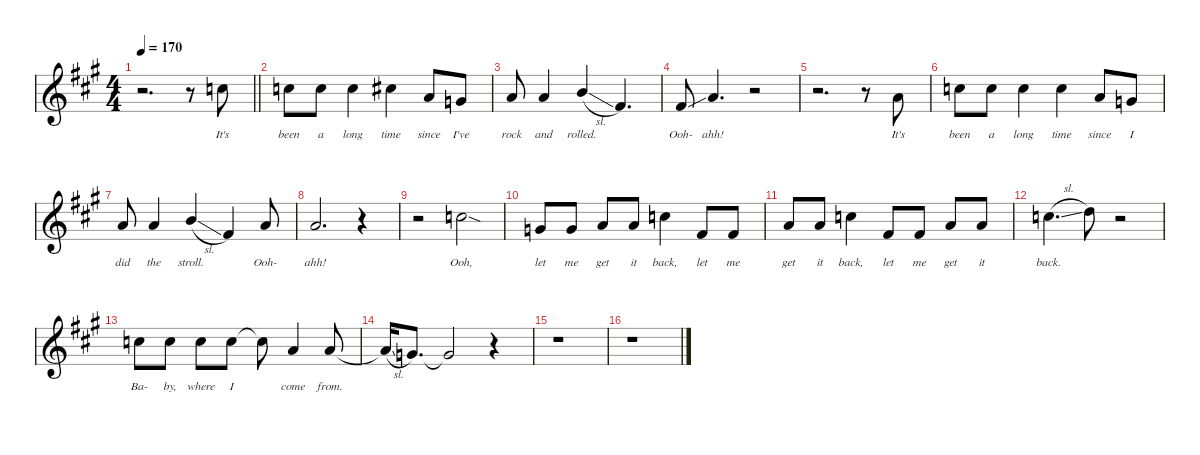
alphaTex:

\defaultSystemsLayout 4
\hideDynamics
\bracketExtendMode nobrackets
\singleTrackTrackNamePolicy hidden
\multiTrackTrackNamePolicy hidden
\firstSystemTrackNameMode fullname
\firstSystemTrackNameOrientation horizontal
\otherSystemsTrackNameOrientation horizontal
\track ("Vocals" "clar.") {defaultSystemsLayout 8 instrument clarinet}
\staff {score}
\tuning (E4 B3 G3 D3 A2 E2)
\ts (4 4)
\tempo 170
\clef g2
\barLineRight lightlight
\ks a
r.2{d dy f beam Down} r.8{beam Down} 13.2{acc forcenatural}.8{lyrics (0 "It's") lyrics (1 "") lyrics (2 "") lyrics (3 "") lyrics (4 "") beam Down} |
13.2{acc forcenatural}.8{lyrics (0 "been") lyrics (1 "") lyrics (2 "") lyrics (3 "") lyrics (4 "") beam Down} 13.2{acc forcenatural}.8{lyrics (0 "a") lyrics (1 "") lyrics (2 "") lyrics (3 "") lyrics (4 "") beam Down} 13.2{acc forcenatural}.4{lyrics (0 "long") lyrics (1 "") lyrics (2 "") lyrics (3 "") lyrics (4 "") beam Down} 14.2{acc #}.4{lyrics (0 "time") lyrics (1 "") lyrics (2 "") lyrics (3 "") lyrics (4 "") beam Down} 14.3{acc forcenatural}.8{lyrics (0 "since") lyrics (1 "") lyrics (2 "") lyrics (3 "") lyrics (4 "") beam Up} 12.3{acc forcenatural}.8{lyrics (0 "I've") lyrics (1 "") lyrics (2 "") lyrics (3 "") lyrics (4 "") beam Up} |
14.3{acc forcenatural}.8{lyrics (0 "rock") lyrics (1 "") lyrics (2 "") lyrics (3 "") lyrics (4 "") beam Up} 14.3{acc forcenatural}.4{lyrics (0 "and") lyrics (1 "") lyrics (2 "") lyrics (3 "") lyrics (4 "") beam Up} 12.2{sl acc forcenatural}.4{lyrics (0 "rolled.") lyrics (1 "") lyrics (2 "") lyrics (3 "") lyrics (4 "") beam Up} 7.2{acc #}.4{d beam Up} |
7.2{ss acc #}.8{lyrics (0 "Ooh-") lyrics (1 "") lyrics (2 "") lyrics (3 "") lyrics (4 "") beam Up} 10.2{acc forcenatural}.4{d lyrics (0 "ahh!") lyrics (1 "") lyrics (2 "") lyrics (3 "") lyrics (4 "") beam Up} r.2{beam Up} |
r.2{d beam Down} r.8{beam Down} 14.3{acc forcenatural}.8{lyrics (0 "It's") lyrics (1 "") lyrics (2 "") lyrics (3 "") lyrics (4 "") beam Up} |
13.2{acc forcenatural}.8{lyrics (0 "been") lyrics (1 "") lyrics (2 "") lyrics (3 "") lyrics (4 "") beam Down} 13.2{acc forcenatural}.8{lyrics (0 "a") lyrics (1 "") lyrics (2 "") lyrics (3 "") lyrics (4 "") beam Down} 13.2{acc forcenatural}.4{lyrics (0 "long") lyrics (1 "") lyrics (2 "") lyrics (3 "") lyrics (4 "") beam Down} 13.2{acc forcenatural}.4{lyrics (0 "time") lyrics (1 "") lyrics (2 "") lyrics (3 "") lyrics (4 "") beam Down} 14.3{acc forcenatural}.8{lyrics (0 "since") lyrics (1 "") lyrics (2 "") lyrics (3 "") lyrics (4 "") beam Up} 12.3{acc forcenatural}.8{lyrics (0 "I") lyrics (1 "") lyrics (2 "") lyrics (3 "") lyrics (4 "") beam Up} |
14.3{acc forcenatural}.8{lyrics (0 "did") lyrics (1 "") lyrics (2 "") lyrics (3 "") lyrics (4 "") beam Up} 14.3{acc forcenatural}.4{lyrics (0 "the") lyrics (1 "") lyrics (2 "") lyrics (3 "") lyrics (4 "") beam Up} 12.2{sl acc forcenatural}.4{lyrics (0 "stroll.") lyrics (1 "") lyrics (2 "") lyrics (3 "") lyrics (4 "") beam Up} 7.2{acc #}.4{beam Up} 14.3{acc forcenatural}.8{lyrics (0 "Ooh-") lyrics (1 "") lyrics (2 "") lyrics (3 "") lyrics (4 "") beam Up} |
14.3{acc forcenatural}.2{d lyrics (0 "ahh!") lyrics (1 "") lyrics (2 "") lyrics (3 "") lyrics (4 "") beam Up} r.4{beam Up} |
r.2{beam Down} 13.2{sod acc forcenatural}.2{lyrics (0 "Ooh,") lyrics (1 "") lyrics (2 "") lyrics (3 "") lyrics (4 "") beam Down} |
12.3{acc forcenatural}.8{lyrics (0 "let") lyrics (1 "") lyrics (2 "") lyrics (3 "") lyrics (4 "") beam Up} 12.3{acc forcenatural}.8{lyrics (0 "me") lyrics (1 "") lyrics (2 "") lyrics (3 "") lyrics (4 "") beam Up} 14.3{acc forcenatural}.8{lyrics (0 "get") lyrics (1 "") lyrics (2 "") lyrics (3 "") lyrics (4 "") beam Up} 14.3{acc forcenatural}.8{lyrics (0 "it") lyrics (1 "") lyrics (2 "") lyrics (3 "") lyrics (4 "") beam Up} 13.2{acc forcenatural}.4{lyrics (0 "back,") lyrics (1 "") lyrics (2 "") lyrics (3 "") lyrics (4 "") beam Down} 16.4{acc #}.8{lyrics (0 "let") lyrics (1 "") lyrics (2 "") lyrics (3 "") lyrics (4 "") beam Up} 16.4{acc #}.8{lyrics (0 "me") lyrics (1 "") lyrics (2 "") lyrics (3 "") lyrics (4 "") beam Up} |
14.3{acc forcenatural}.8{lyrics (0 "get") lyrics (1 "") lyrics (2 "") lyrics (3 "") lyrics (4 "") beam Up} 14.3{acc forcenatural}.8{lyrics (0 "it") lyrics (1 "") lyrics (2 "") lyrics (3 "") lyrics (4 "") beam Up} 13.2{acc forcenatural}.4{lyrics (0 "back,") lyrics (1 "") lyrics (2 "") lyrics (3 "") lyrics (4 "") beam Down} 16.4{acc #}.8{lyrics (0 "let") lyrics (1 "") lyrics (2 "") lyrics (3 "") lyrics (4 "") beam Up} 16.4{acc #}.8{lyrics (0 "me") lyrics (1 "") lyrics (2 "") lyrics (3 "") lyrics (4 "") beam Up} 14.3{acc forcenatural}.8{lyrics (0 "get") lyrics (1 "") lyrics (2 "") lyrics (3 "") lyrics (4 "") beam Up} 14.3{acc forcenatural}.8{lyrics (0 "it") lyrics (1 "") lyrics (2 "") lyrics (3 "") lyrics (4 "") beam Up} |
13.2{sl acc forcenatural}.4{d lyrics (0 "back.") lyrics (1 "") lyrics (2 "") lyrics (3 "") lyrics (4 "") beam Down} 15.2{acc forcenatural}.8{beam Down} r.2{beam Down} |
13.2{acc forcenatural}.8{lyrics (0 "Ba-") lyrics (1 "") lyrics (2 "") lyrics (3 "") lyrics (4 "") beam Down} 13.2{acc forcenatural}.8{lyrics (0 "by,") lyrics (1 "") lyrics (2 "") lyrics (3 "") lyrics (4 "") beam Down} 13.2{acc forcenatural}.8{lyrics (0 "where") lyrics (1 "") lyrics (2 "") lyrics (3 "") lyrics (4 "") beam Down} 13.2{acc forcenatural}.8{lyrics (0 "I") lyrics (1 "") lyrics (2 "") lyrics (3 "") lyrics (4 "") beam Down} 13.2{t acc forcenatural}.8{beam Down} 14.3{acc forcenatural}.4{lyrics (0 "come") lyrics (1 "") lyrics (2 "") lyrics (3 "") lyrics (4 "") beam Up} 14.3{acc forcenatural}.8{lyrics (0 "from.") lyrics (1 "") lyrics (2 "") lyrics (3 "") lyrics (4 "") beam Up} |
14.3{sl t acc forcenatural}.16{beam Up} 12.3{acc forcenatural}.8{d beam Up} 12.3{t acc forcenatural}.2{beam Up} r.4{beam Up} |
r.1{beam Down} |
r.1{beam Down}
